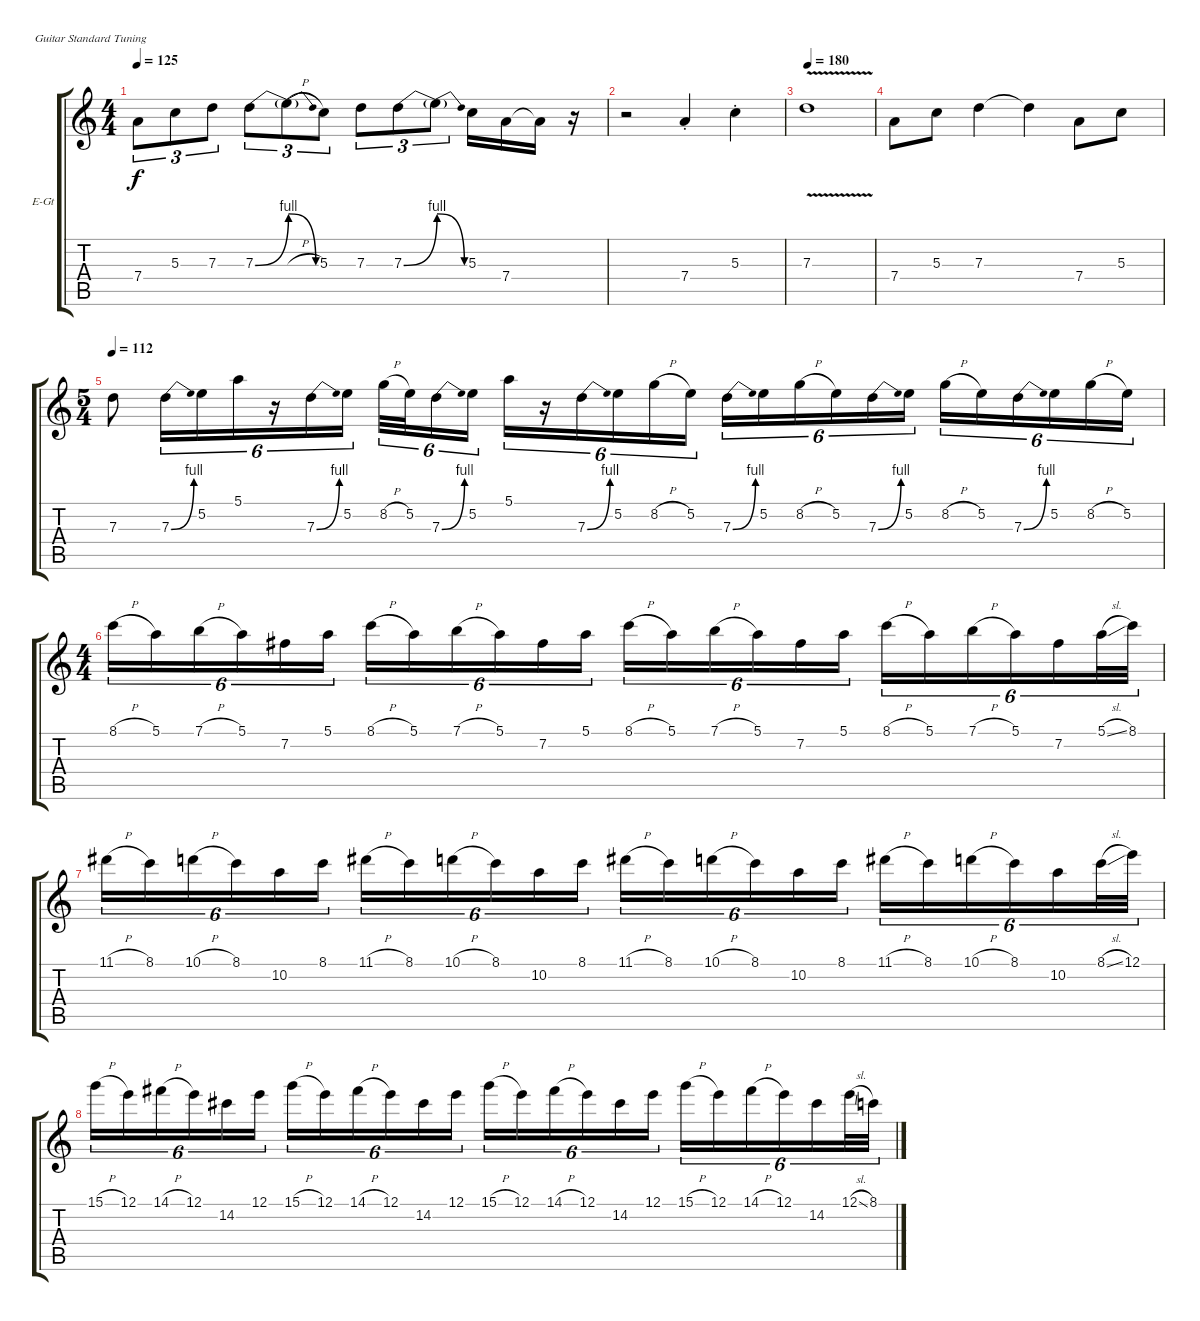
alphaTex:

\bracketExtendMode groupsimilarinstruments
\firstSystemTrackNameOrientation horizontal
\otherSystemsTrackNameOrientation horizontal
\track ("Jimmy Page" "E-Gt") {multiBarRest instrument distortionguitar}
\staff {score tabs}
\tuning (E4 B3 G3 D3 A2 E2)
\ts (4 4)
\tempo 125
\clef g2
\ks c
7.4.8{tu (3 2) dy f} 5.3.8{tu (3 2)} 7.3.8{tu (3 2)} 7.3{be (bend 0 0 60 4)}.8{tu (3 2)} 7.3{be (release 0 4 59.4 0) h t}.8{tu (3 2)} 5.3.8{tu (3 2)} 7.3.8{tu (3 2)} 7.3{be (bend 0 0 60 4)}.8{tu (3 2)} 7.3{be (release 0 4 59.4 0) t}.8{tu (3 2)} 5.3.16 7.4.16 7.4{t}.16 r.16 |
r.2 7.4{st}.4 5.3{st}.4 |
\tempo (180 0.03125)
7.3{v}.1 |
7.4.8 5.3.8 7.3.4 7.3{t}.4 7.4.8 5.3.8 |
\ts (5 4)
\tempo 112
7.3.8 7.3{be (bend 0 0 60 4)}.16{tu (6 4)} 5.2.16{tu (6 4)} 5.1.16{tu (6 4)} r.16{tu (6 4)} 7.3{be (bend 0 0 60 4)}.16{tu (6 4)} 5.2.16{tu (6 4)} 8.2{h}.32{tu (6 4)} 5.2.32{tu (6 4)} 7.3{be (bend 0 0 60 4)}.16{tu (6 4)} 5.2.16{tu (6 4)} 5.1.16{tu (6 4)} r.16{tu (6 4)} 7.3{be (bend 0 0 60 4)}.16{tu (6 4)} 5.2.16{tu (6 4)} 8.2{h}.16{tu (6 4)} 5.2.16{tu (6 4)} 7.3{be (bend 0 0 60 4)}.16{tu (6 4)} 5.2.16{tu (6 4)} 8.2{h}.16{tu (6 4)} 5.2.16{tu (6 4)} 7.3{be (bend 0 0 60 4)}.16{tu (6 4)} 5.2.16{tu (6 4)} 8.2{h}.16{tu (6 4)} 5.2.16{tu (6 4)} 7.3{be (bend 0 0 60 4)}.16{tu (6 4)} 5.2.16{tu (6 4)} 8.2{h}.16{tu (6 4)} 5.2.16{tu (6 4)} |
\ts (4 4)
8.1{h}.16{tu (6 4)} 5.1.16{tu (6 4)} 7.1{h}.16{tu (6 4)} 5.1.16{tu (6 4)} 7.2.16{tu (6 4)} 5.1.16{tu (6 4)} 8.1{h}.16{tu (6 4)} 5.1.16{tu (6 4)} 7.1{h}.16{tu (6 4)} 5.1.16{tu (6 4)} 7.2.16{tu (6 4)} 5.1.16{tu (6 4)} 8.1{h}.16{tu (6 4)} 5.1.16{tu (6 4)} 7.1{h}.16{tu (6 4)} 5.1.16{tu (6 4)} 7.2.16{tu (6 4)} 5.1.16{tu (6 4)} 8.1{h}.16{tu (6 4)} 5.1.16{tu (6 4)} 7.1{h}.16{tu (6 4)} 5.1.16{tu (6 4)} 7.2.16{tu (6 4)} 5.1{sl}.32{tu (6 4)} 8.1.32{tu (6 4)} |
11.1{h}.16{tu (6 4)} 8.1.16{tu (6 4)} 10.1{h}.16{tu (6 4)} 8.1.16{tu (6 4)} 10.2.16{tu (6 4)} 8.1.16{tu (6 4)} 11.1{h}.16{tu (6 4)} 8.1.16{tu (6 4)} 10.1{h}.16{tu (6 4)} 8.1.16{tu (6 4)} 10.2.16{tu (6 4)} 8.1.16{tu (6 4)} 11.1{h}.16{tu (6 4)} 8.1.16{tu (6 4)} 10.1{h}.16{tu (6 4)} 8.1.16{tu (6 4)} 10.2.16{tu (6 4)} 8.1.16{tu (6 4)} 11.1{h}.16{tu (6 4)} 8.1.16{tu (6 4)} 10.1{h}.16{tu (6 4)} 8.1.16{tu (6 4)} 10.2.16{tu (6 4)} 8.1{sl}.32{tu (6 4)} 12.1.32{tu (6 4)} |
15.1{h}.16{tu (6 4)} 12.1.16{tu (6 4)} 14.1{h}.16{tu (6 4)} 12.1.16{tu (6 4)} 14.2.16{tu (6 4)} 12.1.16{tu (6 4)} 15.1{h}.16{tu (6 4)} 12.1.16{tu (6 4)} 14.1{h}.16{tu (6 4)} 12.1.16{tu (6 4)} 14.2.16{tu (6 4)} 12.1.16{tu (6 4)} 15.1{h}.16{tu (6 4)} 12.1.16{tu (6 4)} 14.1{h}.16{tu (6 4)} 12.1.16{tu (6 4)} 14.2.16{tu (6 4)} 12.1.16{tu (6 4)} 15.1{h}.16{tu (6 4)} 12.1.16{tu (6 4)} 14.1{h}.16{tu (6 4)} 12.1.16{tu (6 4)} 14.2.16{tu (6 4)} 12.1{sl}.32{tu (6 4)} 8.1.32{tu (6 4)}
